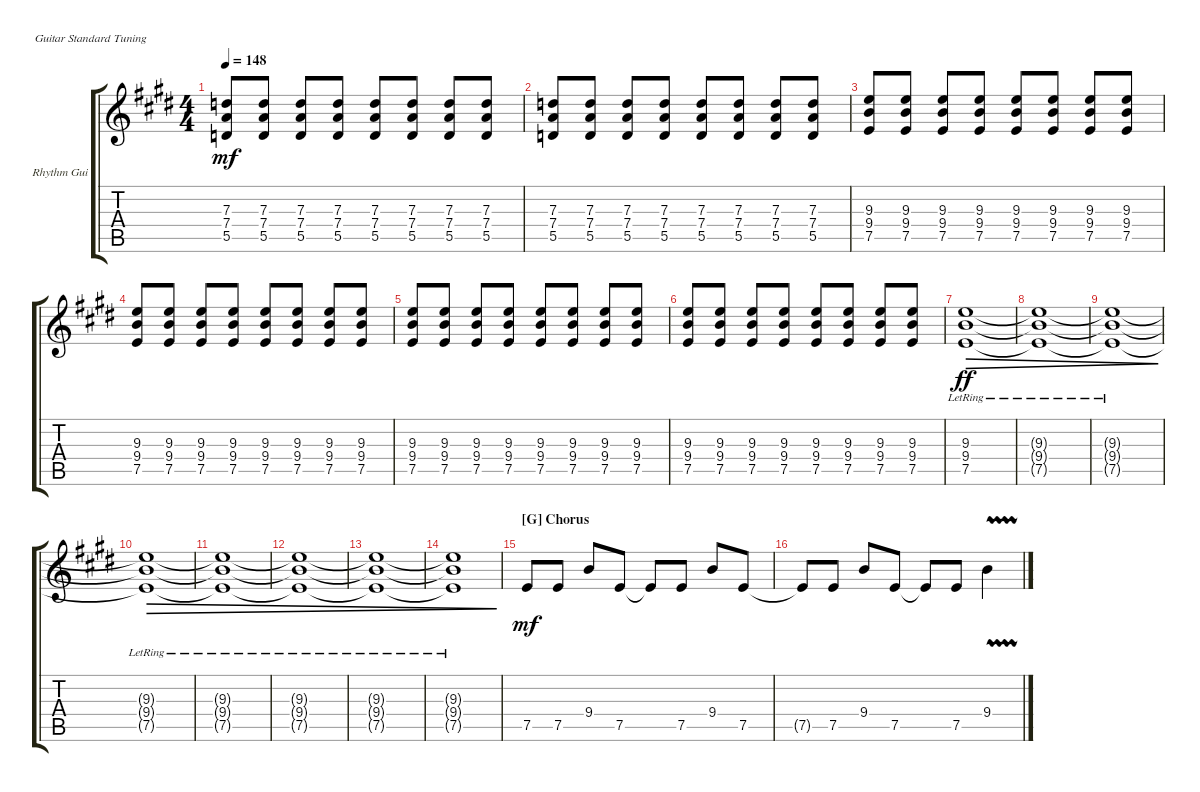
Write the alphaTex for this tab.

\bracketExtendMode groupsimilarinstruments
\firstSystemTrackNameOrientation horizontal
\otherSystemsTrackNameOrientation horizontal
\track ("Rhythm Guitar" "Rhythm Gui") {instrument electricguitarclean}
\staff {score tabs}
\tuning (E4 B3 G3 D3 A2 E2)
\ts (4 4)
\tempo 148
\clef g2
\scale
0.333333
\ks e
(5.5 7.4 7.3).8{dy mf} (5.5 7.4 7.3).8 (5.5 7.4 7.3).8 (5.5 7.4 7.3).8 (5.5 7.4 7.3).8 (5.5 7.4 7.3).8 (5.5 7.4 7.3).8 (5.5 7.4 7.3).8 |
\scale
0.333333 (5.5 7.4 7.3).8 (5.5 7.4 7.3).8 (5.5 7.4 7.3).8 (5.5 7.4 7.3).8 (5.5 7.4 7.3).8 (5.5 7.4 7.3).8 (5.5 7.4 7.3).8 (5.5 7.4 7.3).8 |
\scale
0.333333 (7.5 9.4 9.3).8 (7.5 9.4 9.3).8 (7.5 9.4 9.3).8 (7.5 9.4 9.3).8 (7.5 9.4 9.3).8 (7.5 9.4 9.3).8 (7.5 9.4 9.3).8 (7.5 9.4 9.3).8 |
\scale
0.333333 (7.5 9.4 9.3).8 (7.5 9.4 9.3).8 (7.5 9.4 9.3).8 (7.5 9.4 9.3).8 (7.5 9.4 9.3).8 (7.5 9.4 9.3).8 (7.5 9.4 9.3).8 (7.5 9.4 9.3).8 |
\scale
0.333333 (7.5 9.4 9.3).8 (7.5 9.4 9.3).8 (7.5 9.4 9.3).8 (7.5 9.4 9.3).8 (7.5 9.4 9.3).8 (7.5 9.4 9.3).8 (7.5 9.4 9.3).8 (7.5 9.4 9.3).8 |
\scale
0.333333 (7.5 9.4 9.3).8 (7.5 9.4 9.3).8 (7.5 9.4 9.3).8 (7.5 9.4 9.3).8 (7.5 9.4 9.3).8 (7.5 9.4 9.3).8 (7.5 9.4 9.3).8 (7.5 9.4 9.3).8 |
\scale
0.333333 (7.5{lr} 9.4{lr} 9.3{lr}).1{dec dy ff} |
\scale
0.333333 (7.5{lr t} 9.4{lr t} 9.3{lr t}).1{dec} |
\scale
0.333333 (7.5{lr t} 9.4{lr t} 9.3{lr t}).1{dec} |
\scale
0.333333 (7.5{lr t} 9.4{lr t} 9.3{lr t}).1{dec} |
\scale
0.333333 (7.5{lr t} 9.4{lr t} 9.3{lr t}).1{dec} |
\scale
0.333333 (7.5{lr t} 9.4{lr t} 9.3{lr t}).1{dec} |
\scale
0.333333 (7.5{lr t} 9.4{lr t} 9.3{lr t}).1{dec} |
\scale
0.333333 (7.5{lr t} 9.4{lr t} 9.3{lr t}).1{dec} |
\section ("G" "Chorus")
\scale
0.333333 7.5.8{dy mf} 7.5.8 9.4.8 7.5.8 7.5{t}.8 7.5.8 9.4.8 7.5.8 |
\scale
0.333333 7.5{t}.8 7.5.8 9.4.8 7.5.8 7.5{t}.8 7.5.8 9.4{vw}.4
